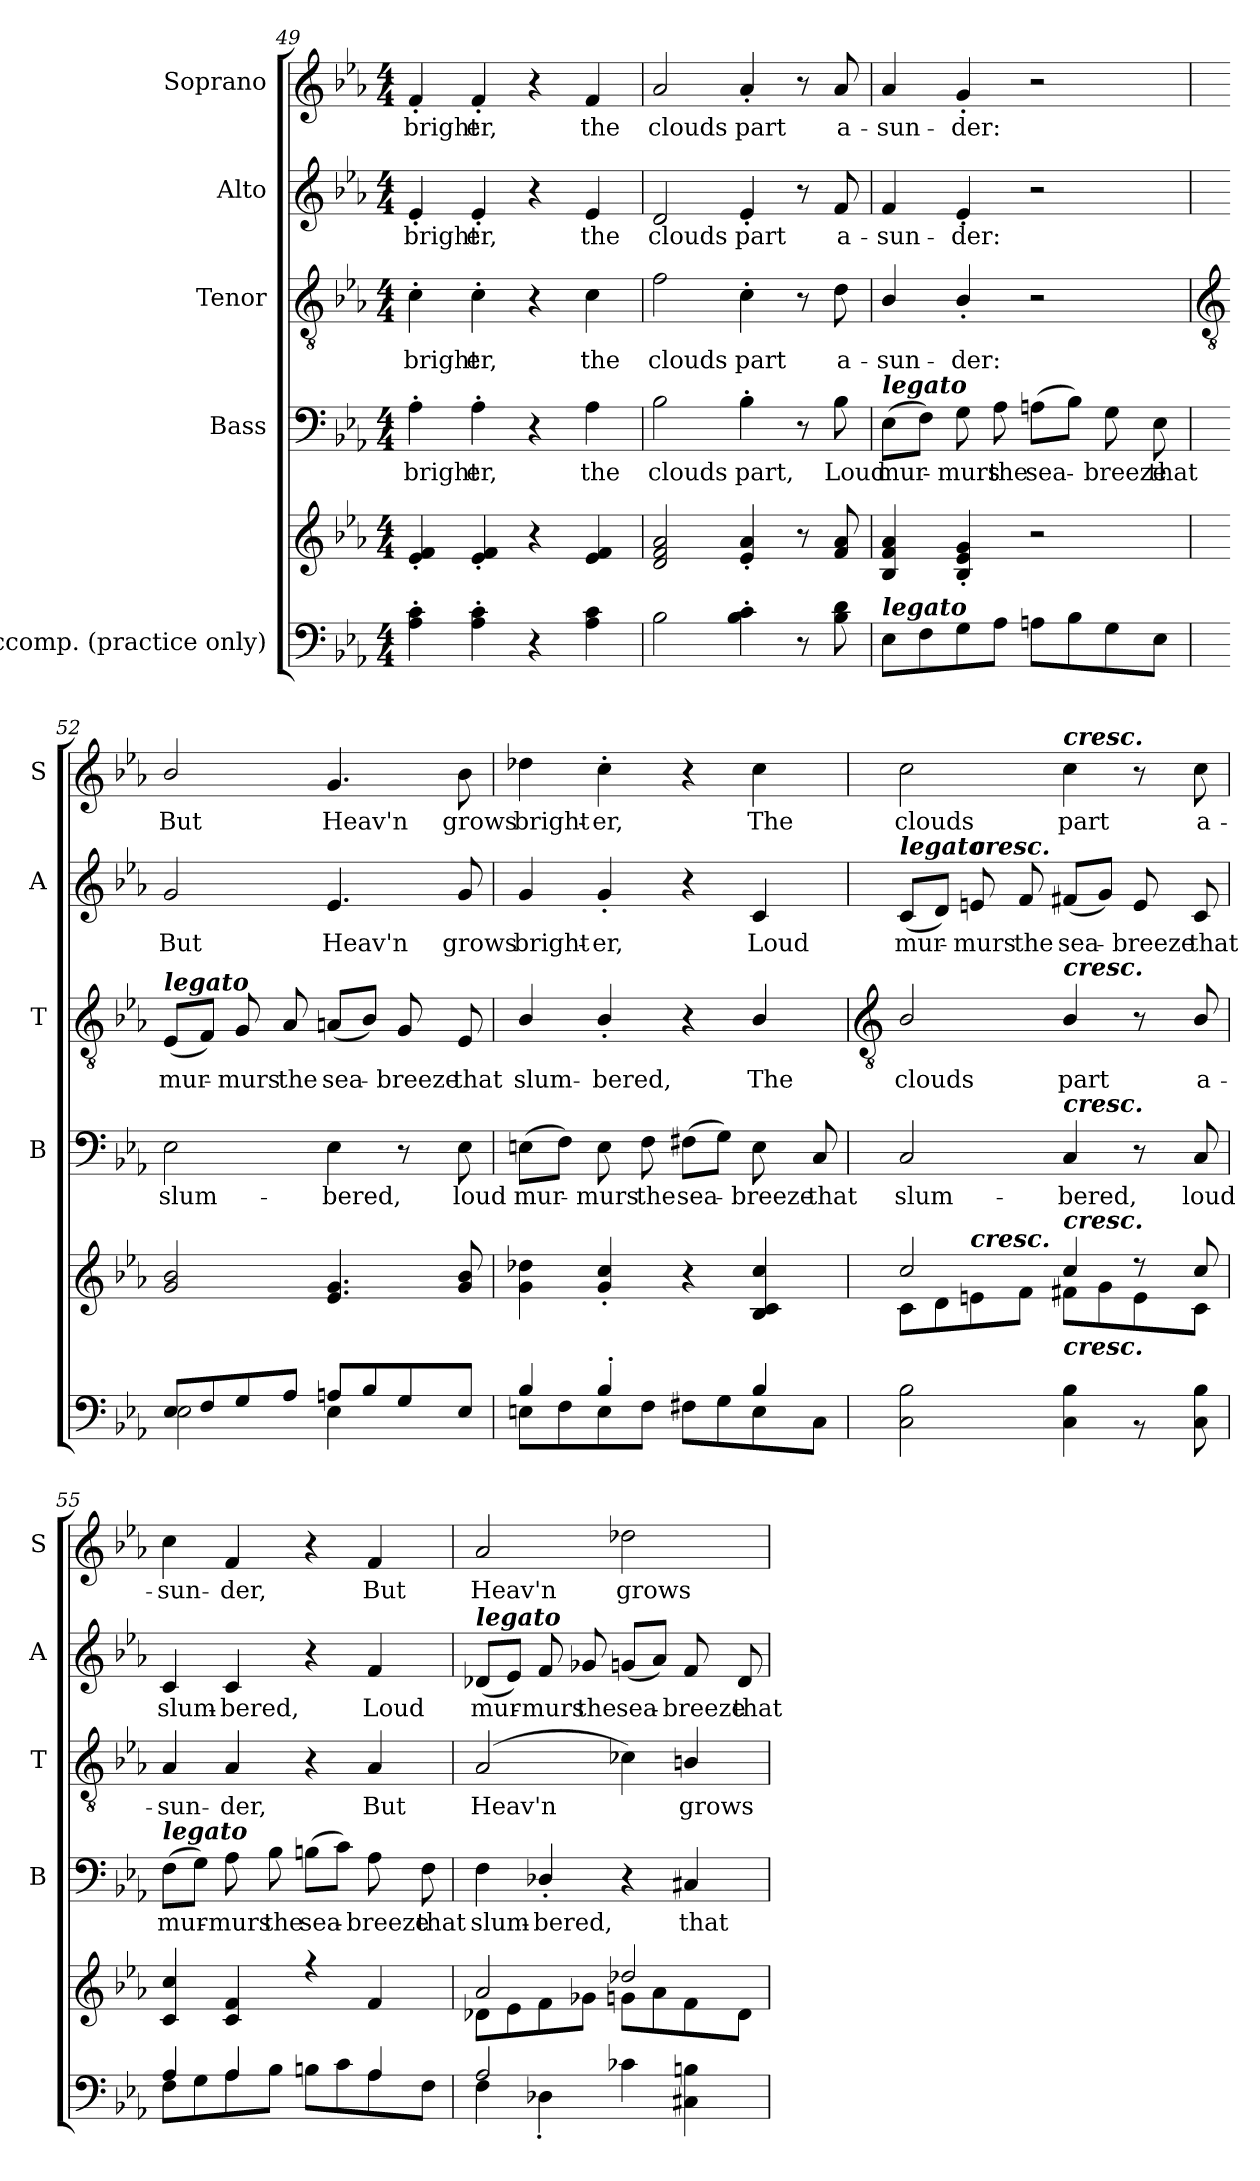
**kern	**kern	**kern	**text	**kern	**text	**kern	**text	**kern	**text
*part5	*part5	*part4	*part4	*part3	*part3	*part2	*part2	*part1	*part1
*staff6	*staff5	*staff4	*staff4	*staff3	*staff3	*staff2	*staff2	*staff1	*staff1
*I"Accomp. (practice only)	*	*I"Bass	*	*I"Tenor	*	*I"Alto	*	*I"Soprano	*
*	*	*I'B	*	*I'T	*	*I'A	*	*I'S	*
!!LO:LB:g=z
*clefF4	*clefG2	*clefF4	*	*clefGv2	*	*clefG2	*	*clefG2	*
*k[b-e-a-]	*k[b-e-a-]	*k[b-e-a-]	*	*k[b-e-a-]	*	*k[b-e-a-]	*	*k[b-e-a-]	*
*E-:	*E-:	*E-:	*	*E-:	*	*E-:	*	*E-:	*
*M4/4	*M4/4	*M4/4	*	*M4/4	*	*M4/4	*	*M4/4	*
=49	=49	=49	=49	=49	=49	=49	=49	=49	=49
!	!	!	!LO:LY:b	!	!LO:LY:b	!	!LO:LY:b	!	!LO:LY:b
4A-' 4c'	4e-' 4f'	4A-'	bright-	4c'	bright-	4e-'	bright-	4f'	bright-
!	!	!	!LO:LY:b	!	!LO:LY:b	!	!LO:LY:b	!	!LO:LY:b
4A-' 4c'	4e-' 4f'	4A-'	-er,	4c'	-er,	4e-'	-er,	4f'	-er,
4r	4r	4r	.	4r	.	4r	.	4r	.
!	!	!	!LO:LY:b	!	!LO:LY:b	!	!LO:LY:b	!	!LO:LY:b
4A- 4c	4e- 4f	4A-	the	4c	the	4e-	the	4f	the
=50	=50	=50	=50	=50	=50	=50	=50	=50	=50
!	!	!	!LO:LY:b	!	!LO:LY:b	!	!LO:LY:b	!	!LO:LY:b
2B-	2d 2f 2a-	2B-	clouds	2f	clouds	2d	clouds	2a-	clouds
!	!	!	!LO:LY:b	!	!LO:LY:b	!	!LO:LY:b	!	!LO:LY:b
4B-' 4c'	4e-' 4a-'	4B-'	part,	4c'	part	4e-'	part	4a-'	part
8r	8r	8r	.	8r	.	8r	.	8r	.
!	!	!	!LO:LY:b	!	!LO:LY:b	!	!LO:LY:b	!	!LO:LY:b
8B- 8d	8f 8a-	8B-	Loud	8d	a-	8f	a-	8a-	a-
=51	=51	=51	=51	=51	=51	=51	=51	=51	=51
!	!	!LO:TX:a:Bi:t=legato	!	!	!	!	!	!	!
!LO:TX:a:Bi:t=legato	!	!	!	!	!	!	!	!	!
!	!	!	!LO:LY:b	!	!LO:LY:b	!	!LO:LY:b	!	!LO:LY:b
8E-L	4B- 4f 4a-	(>8E-L	mur-	4B-/	-sun-	4f	-sun-	4a-	-sun-
8F	.	8FJ)	.	.	.	.	.	.	.
!	!	!	!LO:LY:b	!	!LO:LY:b	!	!LO:LY:b	!	!LO:LY:b
8G	4B-' 4e-' 4g'	8G	murs	4B-'/	-der:	4e-'	-der:	4g'	-der:
!	!	!	!LO:LY:b	!	!	!	!	!	!
8A-J	.	8A-	the	.	.	.	.	.	.
!	!	!	!LO:LY:b	!	!	!	!	!	!
8AnL	2r	(>8AnL	sea-	2r	.	2r	.	2r	.
8B-	.	8B-J)	.	.	.	.	.	.	.
!	!	!	!LO:LY:b	!	!	!	!	!	!
8G	.	8G	breeze	.	.	.	.	.	.
!	!	!	!LO:LY:b	!	!	!	!	!	!
8E-J	.	8E-	that	.	.	.	.	.	.
!!LO:LB:g=z
=52	=52	=52	=52	=52	=52	=52	=52	=52	=52
*	*	*	*	*clefGv2	*	*	*	*	*
*^	*	*	*	*	*	*	*	*	*
!	!	!	!	!	!LO:TX:a:Bi:t=legato	!	!	!	!	!
!	!	!	!	!LO:LY:b	!	!LO:LY:b	!	!LO:LY:b	!	!LO:LY:b
8E-/L	2E-\	2g/ 2b-/	2E-	slum-	(<8E-L	mur-	2g	But	2b-/	But
8F/	.	.	.	.	8FJ)	.	.	.	.	.
!	!	!	!	!	!	!LO:LY:b	!	!	!	!
8G/	.	.	.	.	8G	murs	.	.	.	.
!	!	!	!	!	!	!LO:LY:b	!	!	!	!
8A-/J	.	.	.	.	8A-	the	.	.	.	.
!	!	!	!	!LO:LY:b	!	!LO:LY:b	!	!LO:LY:b	!	!LO:LY:b
8An/L	4E-\	4.e- 4.g	4E-	-bered,	(<8AnL	sea-	4.e-	Heav'n	4.g	Heav'n
8B-/	.	.	.	.	8B-J)	.	.	.	.	.
!	!	!	!	!	!	!LO:LY:b	!	!	!	!
8G/	4ryy	.	8r	.	8G	breeze	.	.	.	.
!	!	!	!	!LO:LY:b	!	!LO:LY:b	!	!LO:LY:b	!	!LO:LY:b
8E-/J	.	8g 8b-	8E-	loud	8E-	that	8g	grows	8b-	grows
=53	=53	=53	=53	=53	=53	=53	=53	=53	=53	=53
!	!	!	!	!LO:LY:b	!	!LO:LY:b	!	!LO:LY:b	!	!LO:LY:b
4B-/	8En\L	4g 4dd-X	(>8EnL	mur-	4B-/	slum-	4g	bright-	4dd-X	bright-
.	8F\	.	8FJ)	.	.	.	.	.	.	.
!	!	!	!	!LO:LY:b	!	!LO:LY:b	!	!LO:LY:b	!	!LO:LY:b
4B-'/	8E\	4g' 4cc'	8E	murs	4B-'/	-bered,	4g'	-er,	4cc'	-er,
!	!	!	!	!LO:LY:b	!	!	!	!	!	!
.	8F\J	.	8F	the	.	.	.	.	.	.
!	!	!	!	!LO:LY:b	!	!	!	!	!	!
4ryy	8F#X\L	4r	(>8F#XL	sea-	4r	.	4r	.	4r	.
.	8G\	.	8GJ)	.	.	.	.	.	.	.
!	!	!	!	!LO:LY:b	!	!LO:LY:b	!	!LO:LY:b	!	!LO:LY:b
4B-/	8E\	4B- 4c 4cc	8E	breeze	4B-/	The	4c	Loud	4cc	The
!	!	!	!	!LO:LY:b	!	!	!	!	!	!
.	8C\J	.	8C	that	.	.	.	.	.	.
!!LO:LB:g=z
=54	=54	=54	=54	=54	=54	=54	=54	=54	=54	=54
*	*	*	*	*	*clefGv2	*	*	*	*	*
*	*	*^	*	*	*	*	*	*	*	*
!	!	!	!	!	!	!	!	!LO:TX:a:Bi:t=legato	!	!	!
!	!	!	!	!	!LO:LY:b	!	!LO:LY:b	!	!LO:LY:b	!	!LO:LY:b
1ryy	2C\ 2B-\	2cc/	8c\L	2C	slum-	2B-/	clouds	(<8cL	mur-	2cc	clouds
.	.	.	8d\	.	.	.	.	8dJ)	.	.	.
!	!	!	!	!	!	!	!	!LO:TX:a:Bi:t=cresc.	!	!	!
!	!	!	!LO:TX:a:Bi:t=cresc.	!	!	!	!	!	!	!	!
!	!	!	!	!	!	!	!	!	!LO:LY:b	!	!
.	.	.	8en\	.	.	.	.	8en	murs	.	.
!	!	!	!	!	!	!	!	!	!LO:LY:b	!	!
.	.	.	8f\J	.	.	.	.	8f	the	.	.
!	!	!	!	!	!	!	!	!	!	!LO:TX:a:Bi:t=cresc.	!
!	!	!	!	!	!	!LO:TX:a:Bi:t=cresc.	!	!	!	!	!
!	!	!	!	!LO:TX:a:Bi:t=cresc.	!	!	!	!	!	!	!
!	!	!LO:TX:a:Bi:t=cresc.	!	!	!	!	!	!	!	!	!
!	!LO:TX:a:Bi:t=cresc.	!	!	!	!	!	!	!	!	!	!
!	!	!	!	!	!LO:LY:b	!	!LO:LY:b	!	!LO:LY:b	!	!LO:LY:b
.	4C\ 4B-\	4cc/	8f#X\L	4C	-bered,	4B-/	part	(<8f#XL	sea-	4cc	part
.	.	.	8g\	.	.	.	.	8gJ)	.	.	.
!	!	!	!	!	!	!	!	!	!LO:LY:b	!	!
.	8r	8r	8e\	8r	.	8r	.	8e	breeze	8r	.
!	!	!	!	!	!LO:LY:b	!	!LO:LY:b	!	!LO:LY:b	!	!LO:LY:b
.	8C\ 8B-\	8cc/	8c\J	8C	loud	8B-/	a-	8c	that	8cc	a-
=55	=55	=55	=55	=55	=55	=55	=55	=55	=55	=55	=55
!	!	!	!	!LO:TX:a:Bi:t=legato	!	!	!	!	!	!	!
!	!	!	!	!	!LO:LY:b	!	!LO:LY:b	!	!LO:LY:b	!	!LO:LY:b
4A-/	8F\L	4c/ 4cc/	1ryy	(>8FL	mur-	4A-	-sun-	4c	slum-	4cc	-sun-
.	8G\	.	.	8GJ)	.	.	.	.	.	.	.
!	!	!	!	!	!LO:LY:b	!	!LO:LY:b	!	!LO:LY:b	!	!LO:LY:b
4A-/	8A-\	4c/ 4f/	.	8A-	murs	4A-	-der,	4c	-bered,	4f	-der,
!	!	!	!	!	!LO:LY:b	!	!	!	!	!	!
.	8B-\J	.	.	8B-	the	.	.	.	.	.	.
!	!	!	!	!	!LO:LY:b	!	!	!	!	!	!
4ryy	8Bn\L	4r	.	(>8BnL	sea-	4r	.	4r	.	4r	.
.	8c\	.	.	8cJ)	.	.	.	.	.	.	.
!	!	!	!	!	!LO:LY:b	!	!LO:LY:b	!	!LO:LY:b	!	!LO:LY:b
4A-/	8A-\	4f/	.	8A-	breeze	4A-	But	4f	Loud	4f	But
!	!	!	!	!	!LO:LY:b	!	!	!	!	!	!
.	8F\J	.	.	8F	that	.	.	.	.	.	.
=56	=56	=56	=56	=56	=56	=56	=56	=56	=56	=56	=56
!	!	!	!	!	!	!	!	!LO:TX:a:Bi:t=legato	!	!	!
!	!	!	!	!	!LO:LY:b	!	!LO:LY:b	!	!LO:LY:b	!	!LO:LY:b
2A-/	4F\	2a-/	8d-X\L	4F	slum-	(<2A-	Heav'n	(<8d-XL	mur-	2a-	Heav'n
.	.	.	8e-\	.	.	.	.	8e-J)	.	.	.
!	!	!	!	!	!LO:LY:b	!	!	!	!LO:LY:b	!	!
.	4D-X'\	.	8f\	4D-X'/	-bered,	.	.	8f	murs	.	.
!	!	!	!	!	!	!	!	!	!LO:LY:b	!	!
.	.	.	8g-X\J	.	.	.	.	8g-X	the	.	.
!	!	!	!	!	!	!	!	!	!LO:LY:b	!	!LO:LY:b
2ryy	4c-X\	2dd-X/	8gn\L	4r	.	4c-X)	.	(<8gnL	sea-	2dd-X	grows
.	.	.	8a-\	.	.	.	.	8a-J)	.	.	.
!	!	!	!	!	!LO:LY:b	!	!LO:LY:b	!	!LO:LY:b	!	!
.	4C#X\ 4Bn\	.	8f\	4C#X	that	4Bn/	grows	8f	breeze	.	.
!	!	!	!	!	!	!	!	!	!LO:LY:b	!	!
.	.	.	8d-\J	.	.	.	.	8d-	that	.	.
*v	*v	*	*	*	*	*	*	*	*	*	*
*	*v	*v	*	*	*	*	*	*	*	*
=	=	=	=	=	=	=	=	=	=
*-	*-	*-	*-	*-	*-	*-	*-	*-	*-
